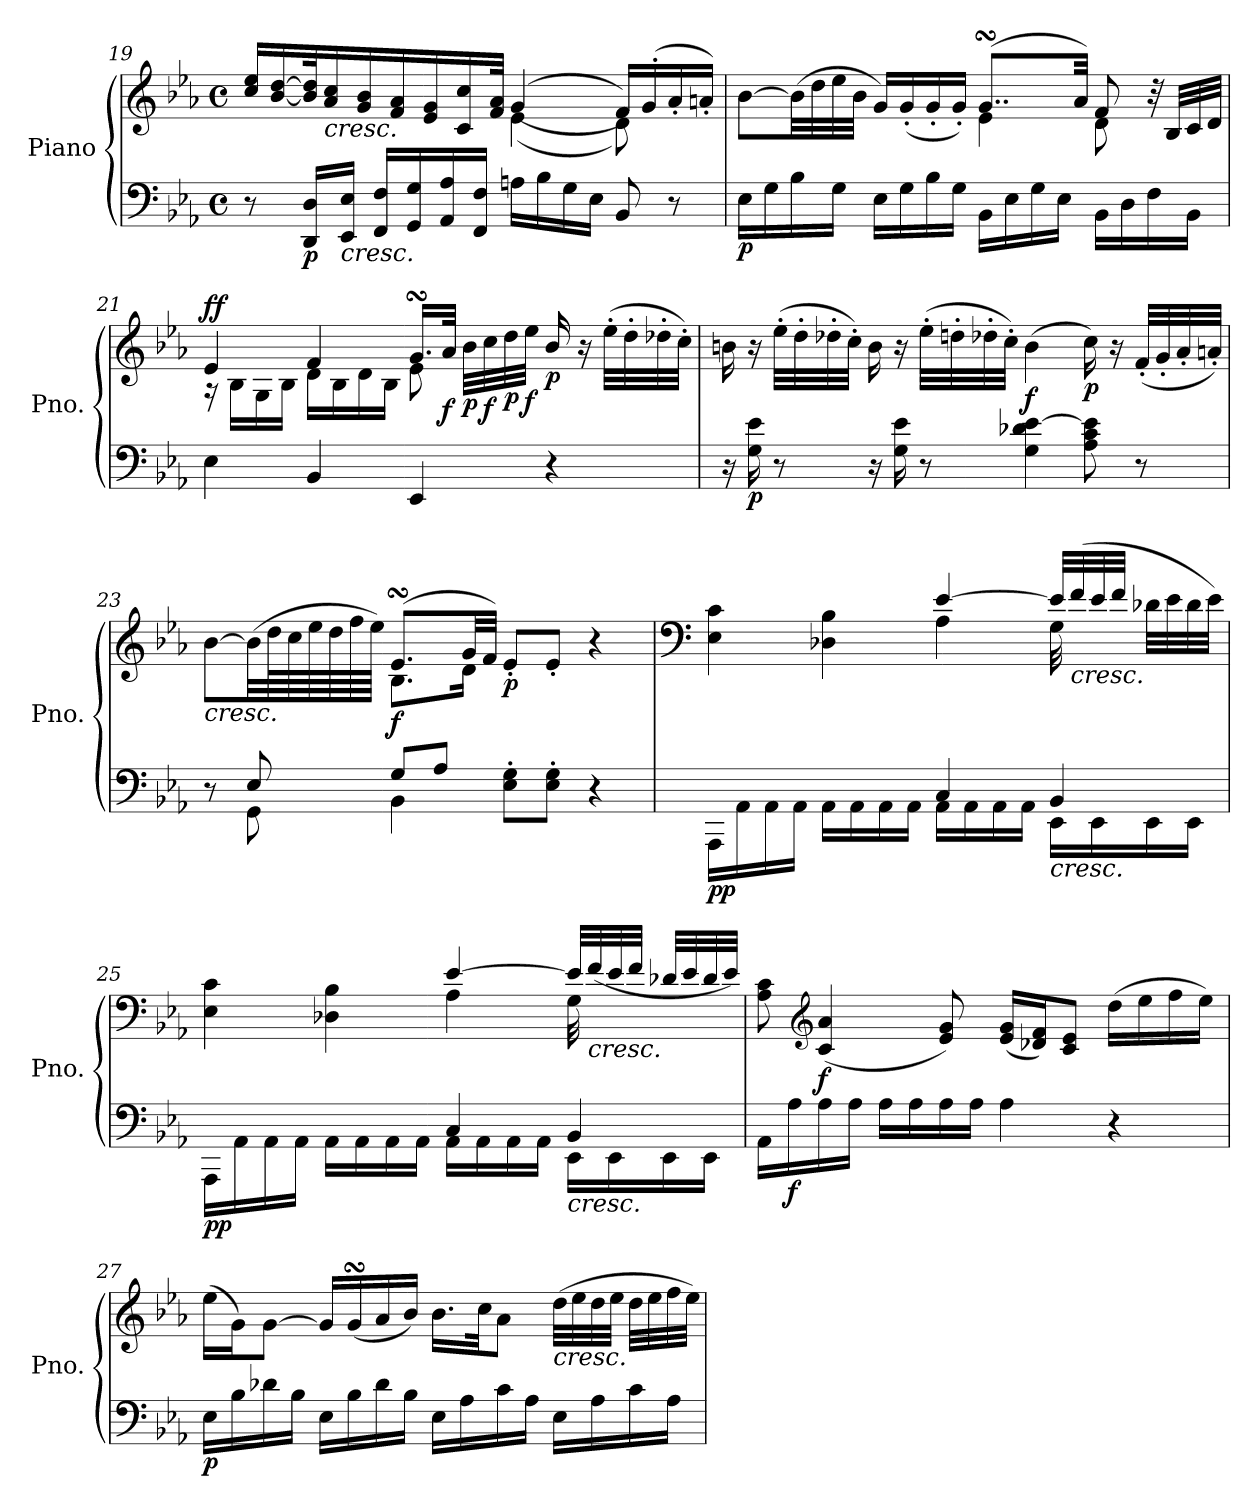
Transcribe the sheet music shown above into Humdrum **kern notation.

**kern	**kern	**dynam
*part1	*part1	*part1
*staff2	*staff1	*staff1/2
*I"Piano	*	*
*I'Pno.	*	*
*clefF4	*clefG2	*
*k[b-e-a-]	*k[b-e-a-]	*
*M4/4	*M4/4	*
*met(c)	*met(c)	*
=19	=19	=19
*	*^	*
8r	16cc/ 16ee-/LL	2ryy	.
.	[16b-/ [16dd/	.	.
!	!	!	!LO:DY:b=2
16DD/ 16D/LL	32b-/] 32dd/]K	.	p
!	!LO:TX:b:i:t=cresc.	!	!
.	16a-/ 16cc/	.	.
!LO:TX:b:i:t=cresc.	!	!	!
16EE-/ 16E-/JJ	.	.	.
.	16g/ 16b-/	.	.
16FF/ 16F/LL	.	.	.
.	16f/ 16a-/	.	.
16GG/ 16G/	.	.	.
.	16e-/ 16g/	.	.
16AA-/ 16A-/	.	.	.
.	16c/ 16cc/	.	.
16FF/ 16F/JJ	.	.	.
.	32f/ 32a-/JJk	.	.
16An\LL	(>(>4g/	(<4e-\	.
16B-\	.	.	.
16G\	.	.	.
16E-\JJ	.	.	.
8BB-/	16f/LL))	8d\)	.
.	(<16g'/	.	.
8r	16a-'/	8ryy	.
.	16an'/JJ)	.	.
=20	=20	=20	=20
!	!	!	!LO:DY:b=2
16E-\LL	[8b-\L	2ryy	p
16G\	.	.	.
16B-\	(>32b-\LL]	.	.
.	32dd\	.	.
16G\JJ	32ee-\	.	.
.	32b-\JJJ	.	.
16E-\LL	16g/LL)	.	.
16G\	(<16g'/	.	.
16B-\	16g'/	.	.
16G\JJ	16g'/JJ)	.	.
16BB-\LL	(>8..gsSsS/L	4e-\	.
16E-\	.	.	.
16G\	.	.	.
16E-\JJ	.	.	.
.	32a-/Jkk)	.	.
16BB-\LL	8f/	8d\	.
16D\	.	.	.
16F\	32r	8ryy	.
.	32B-/LLL	.	.
16BB-\JJ	32c/	.	.
.	32d/JJJ	.	.
=21	=21	=21	=21
!	!	!	!LO:DY:b=2
!	!	!	!LO:DY:n=1:a
4E-\	4e-/	16r	f f
.	.	16B-\LL	.
.	.	16G\	.
.	.	16B-\JJ	.
4BB-/	4f/	16d\LL	.
.	.	16B-\	.
.	.	16d\	.
.	.	16B-\JJ	.
4EE-/	16.gsSsS/LL	8e-\	.
!	!	!	!LO:DY:n=2:b
.	32a-/JJk	.	f
!	!	!	!LO:DY:n=3:b
.	32b-\LLL	8ryy	p
!	!	!	!LO:DY:n=4:b
.	32cc\	.	f
!	!	!	!LO:DY:n=5:b
.	32dd\	.	p
!	!	!	!LO:DY:n=6:b
.	32ee-\JJJ	.	f
!	!	!	!LO:DY:n=7:b
4r	16b-/	4ryy	p
.	16r	.	.
.	(>32ee-'\LLL	.	.
.	32dd'\	.	.
.	32dd-X'\	.	.
.	32cc'\JJJ)	.	.
*	*v	*v	*
=22	=22	=22
16r	16bn\	.
!	!	!LO:DY:b=2
16G\ 16e-\	16r	p
8r	(>32ee-'\LLL	.
.	32dd'\	.
.	32dd-X'\	.
.	32cc'\JJJ)	.
16r	16b\	.
16G\ 16e-\	16r	.
8r	(>32ee-'\LLL	.
.	32ddn'\	.
.	32dd-X'\	.
.	32cc'\JJJ)	.
!	!	!LO:DY:b
4G\ 4d-X\ [4e-\	(>4b\	f
!	!	!LO:DY:b
8A-\ 8c\ 8e-\]	16cc\)	p
.	16r	.
8r	(<32f'/LLL	.
.	32g'/	.
.	32a-'/	.
.	32an'/JJJ)	.
=23	=23	=23
*^	*^	*
!	!	!LO:TX:b:i:t=cresc.	!	!
8r	8ryy	[8b-\L	4ryy	.
8E-/	8GG\	(>32b-\LL]	.	.
.	.	64dd\L	.	.
.	.	64cc\	.	.
.	.	64ee-\	.	.
.	.	64dd\	.	.
.	.	64ff\	.	.
.	.	64ee-\JJJJ)	.	.
!	!	!	!	!LO:DY:b
8G/L	4BB-\	(>8.e-sSSs/L	8.B-\L	f
8A-/J	.	.	.	.
.	.	32g/LL	16d\Jk	.
.	.	32f/JJJ)	.	.
!	!	!	!	!LO:DY:b
8E-\' 8G\'L	2ryy	8e-'/L	2ryy	p
8E-\' 8G\'J	.	8e-'/J	.	.
4r	.	4r	.	.
=24	=24	=24	=24	=24
*	*	*clefF4	*	*
!	!	!	!	!LO:DY:b=2
!	!	!	!	!LO:DY:n=1:b
2ryy	16AAA-\LL	4E-\ 4c\	2ryy	p p
.	16AA-\	.	.	.
.	16AA-\	.	.	.
.	16AA-\JJ	.	.	.
.	16AA-\LL	4D-X\ 4B-\	.	.
.	16AA-\	.	.	.
.	16AA-\	.	.	.
.	16AA-\JJ	.	.	.
4C/	16AA-\LL	[4e-/	4A-\	.
.	16AA-\	.	.	.
.	16AA-\	.	.	.
.	16AA-\JJ	.	.	.
!LO:TX:b:i:t=cresc.	!	!	!	!
4BB-/	16EE-\LL	32e-/LLL]	32G\	.
!	!	!LO:TX:b:i:t=cresc.	!	!
.	.	(>32f/	32ryy	.
.	16EE-\	32e-/	16ryy	.
.	.	32f/JJJ	.	.
.	16EE-\	32d-X\LLL	8ryy	.
.	.	32e-\	.	.
.	16EE-\JJ	32d-\	.	.
.	.	32e-\JJJ)	.	.
=25	=25	=25	=25	=25
!	!	!	!	!LO:DY:b=2
!	!	!	!	!LO:DY:n=1:b
2ryy	16AAA-\LL	4E-\ 4c\	2ryy	p p
.	16AA-\	.	.	.
.	16AA-\	.	.	.
.	16AA-\JJ	.	.	.
.	16AA-\LL	4D-X\ 4B-\	.	.
.	16AA-\	.	.	.
.	16AA-\	.	.	.
.	16AA-\JJ	.	.	.
4C/	16AA-\LL	[4e-/	4A-\	.
.	16AA-\	.	.	.
.	16AA-\	.	.	.
.	16AA-\JJ	.	.	.
!LO:TX:b:i:t=cresc.	!	!	!	!
4BB-/	16EE-\LL	32e-/LLL]	32G\	.
!	!	!LO:TX:b:i:t=cresc.	!	!
.	.	(<32f/	32ryy	.
.	16EE-\	32e-/	16ryy	.
.	.	32f/JJJ	.	.
.	16EE-\	32d-X/LLL	8ryy	.
.	.	32e-/	.	.
.	16EE-\JJ	32d-/	.	.
.	.	32e-/JJJ)	.	.
*v	*v	*	*	*
*	*v	*v	*
=26	=26	=26
16AA-\LL	8A-\ 8c\	.
!	!	!LO:DY:b=2
16A-\	.	f
*	*clefG2	*
!	!	!LO:DY:b
16A-\	(<4c/ 4a-/	f
16A-\JJ	.	.
16A-\LL	.	.
16A-\	.	.
16A-\	8e-/ 8g/)	.
16A-\JJ	.	.
4A-\	(<16e-/ 16g/LL	.
.	16d-X/ 16f/J)	.
.	8c/ 8e-/J	.
4r	(>16dd\LL	.
.	16ee-\	.
.	16ff\	.
.	16ee-\JJ)	.
=27	=27	=27
!	!	!LO:DY:b=2
16E-\LL	(>16ee-\LL	p
16B-\	16g\J)	.
16d-X\	[8g\J	.
16B-\JJ	.	.
16E-\LL	16g/LL]	.
16B-\	(<16gsSsS/	.
16d-\	16a-/	.
16B-\JJ	16b-/JJ)	.
16E-\LL	16.b-\LL	.
16A-\	.	.
.	32cc\JK	.
16c\	8a-\J	.
16A-\JJ	.	.
!	!LO:TX:b:i:t=cresc.	!
16E-\LL	(>32dd\LLL	.
.	32ee-\	.
16A-\	32dd\	.
.	32ee-\JJJ	.
16c\	32dd\LLL	.
.	32ee-\	.
16A-\JJ	32ff\	.
.	32ee-\JJJ)	.
=	=	=
*-	*-	*-
